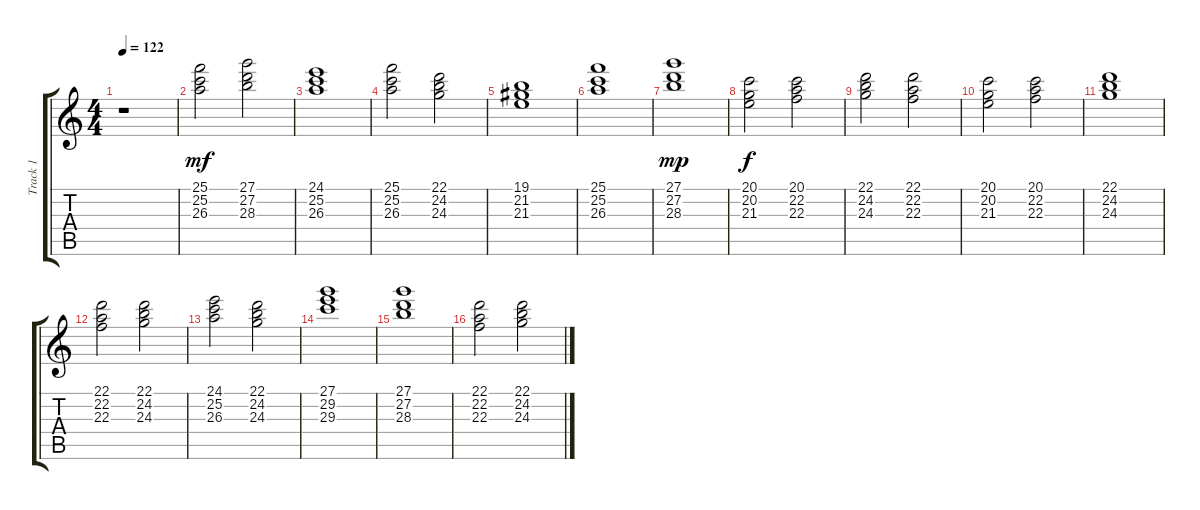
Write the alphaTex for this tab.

\track ("Track 1" "Track 1") {instrument stringensemble1}
\staff {score tabs}
\tuning (E4 B3 G3 D3 A2 E2) {hide}
\ts (4 4)
\tempo 122
\clef g2
\ks c
r.1{dy mf} |
(25.1 25.2 26.3).2 (27.1 27.2 28.3).2 |
(24.1 25.2 26.3).1 |
(25.1 25.2 26.3).2 (22.1 24.2 24.3).2 |
(19.1 21.2 21.3).1 |
(25.1 25.2 26.3).1 |
(27.1 27.2 28.3).1{dy mp} |
(20.1 20.2 21.3).2{dy f} (20.1 22.2 22.3).2 |
(22.1 24.2 24.3).2 (22.1 22.2 22.3).2 |
(20.1 20.2 21.3).2 (20.1 22.2 22.3).2 |
(22.1 24.2 24.3).1 |
(22.1 22.2 22.3).2 (22.1 24.2 24.3).2 |
(24.1 25.2 26.3).2 (22.1 24.2 24.3).2 |
(27.1 29.2 29.3).1 |
(27.1 27.2 28.3).1 |
(22.1 22.2 22.3).2 (22.1 24.2 24.3).2
